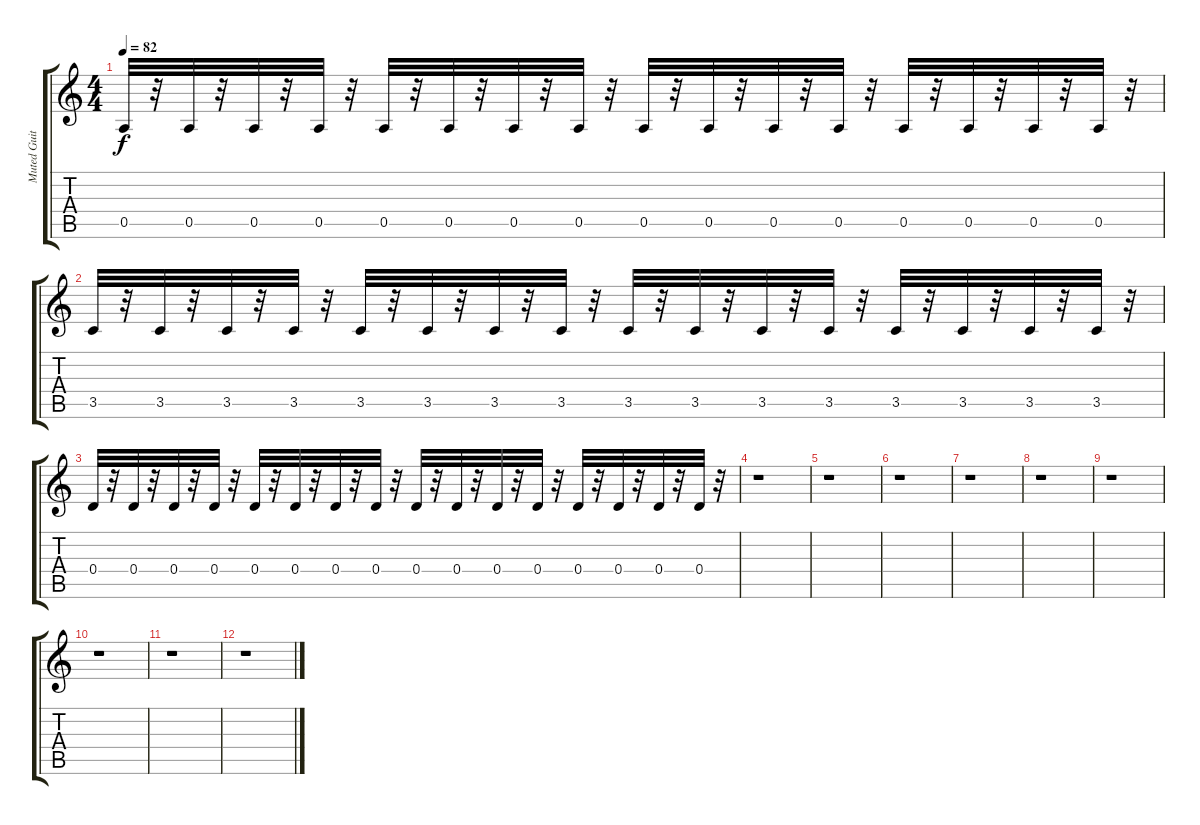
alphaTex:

\track ("Muted Guitar (Jasha)" "Muted Guit") {instrument electricguitarmuted}
\staff {score tabs}
\tuning (E4 B3 G3 D3 A2 E2) {hide}
\ts (4 4)
\tempo 82
\clef g2
\ks c
0.5.32{dy f} r.32 0.5.32 r.32 0.5.32 r.32 0.5.32 r.32 0.5.32 r.32 0.5.32 r.32 0.5.32 r.32 0.5.32 r.32 0.5.32 r.32 0.5.32 r.32 0.5.32 r.32 0.5.32 r.32 0.5.32 r.32 0.5.32 r.32 0.5.32 r.32 0.5.32 r.32 |
3.5.32 r.32 3.5.32 r.32 3.5.32 r.32 3.5.32 r.32 3.5.32 r.32 3.5.32 r.32 3.5.32 r.32 3.5.32 r.32 3.5.32 r.32 3.5.32 r.32 3.5.32 r.32 3.5.32 r.32 3.5.32 r.32 3.5.32 r.32 3.5.32 r.32 3.5.32 r.32 |
0.4.32 r.32 0.4.32 r.32 0.4.32 r.32 0.4.32 r.32 0.4.32 r.32 0.4.32 r.32 0.4.32 r.32 0.4.32 r.32 0.4.32 r.32 0.4.32 r.32 0.4.32 r.32 0.4.32 r.32 0.4.32 r.32 0.4.32 r.32 0.4.32 r.32 0.4.32 r.32 |
r.1 |
r.1 |
r.1 |
r.1 |
r.1 |
r.1 |
r.1 |
r.1 |
r.1
